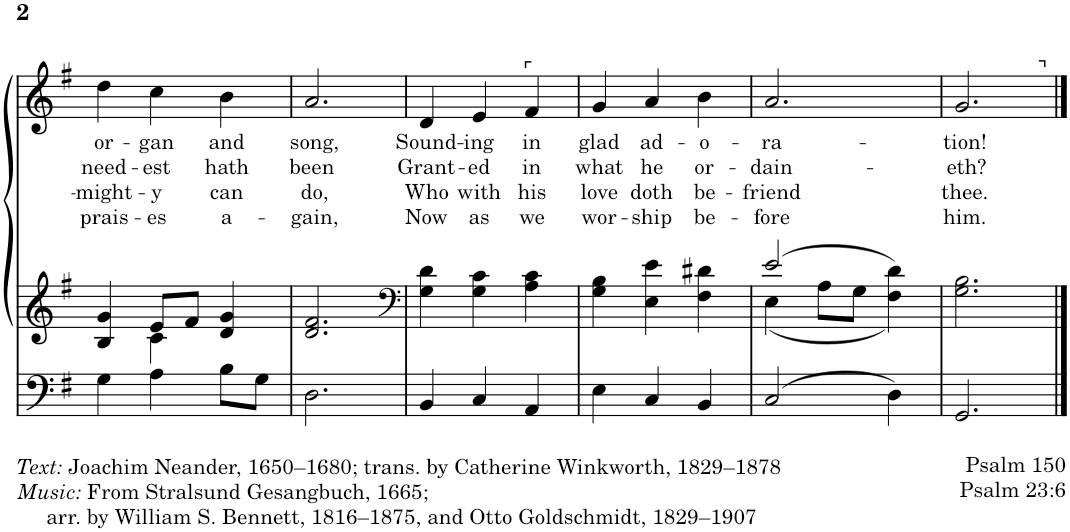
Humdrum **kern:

**kern	**kern	**kern	**text	**text	**text	**text
*part1	*part1	*part1	*part1	*part1	*part1	*part1
*staff3	*staff2	*staff1	*staff1	*staff1	*staff1	*staff1
*I"Organ	*	*	*	*	*	*
*I'Org.	*	*	*	*	*	*
!!LO:PB:g=z
*clefF4	*clefG2	*clefG2	*	*	*	*
*k[f#]	*k[f#]	*k[f#]	*	*	*	*
*M3/4	*M3/4	*M3/4	*	*	*	*
=16	=16	=16	=16	=16	=16	=16
*	*^	*	*	*	*	*
!	!	!	!	!LO:LY:b	!LO:LY:b	!LO:LY:b	!LO:LY:b
4G\	4B/ 4g/	4ryy	4dd\	or-	need-	-might-	prais-
!	!	!	!	!LO:LY:b	!LO:LY:b	!LO:LY:b	!LO:LY:b
4A\	8e/L	4c\	4cc\	-gan	-est	-y	-es
.	8f#/J	.	.	.	.	.	.
!	!	!	!	!LO:LY:b	!LO:LY:b	!LO:LY:b	!LO:LY:b
8B\L	4d/ 4g/	4ryy	4b\	and	hath	can	a-
8G\J	.	.	.	.	.	.	.
*	*v	*v	*	*	*	*	*
=17	=17	=17	=17	=17	=17	=17
!	!	!	!LO:LY:b	!LO:LY:b	!LO:LY:b	!LO:LY:b
2.D\	2.d/ 2.f#/	2.a/	song,	been	do,	-gain,
=18	=18	=18	=18	=18	=18	=18
*	*clefF4	*	*	*	*	*
!	!	!	!LO:LY:b	!LO:LY:b	!LO:LY:b	!LO:LY:b
4BB/	4G\ 4d\	4d/	Sound-	Grant-	Who	Now
!	!	!	!LO:LY:b	!LO:LY:b	!LO:LY:b	!LO:LY:b
4C/	4G\ 4c\	4e/	-ing	-ed	with	as
!	!	!LO:TX:a:t=⌜	!	!	!	!
!	!	!	!LO:LY:b	!LO:LY:b	!LO:LY:b	!LO:LY:b
4AA/	4A\ 4c\	4f#/	in	in	his	we
=19	=19	=19	=19	=19	=19	=19
!	!	!	!LO:LY:b	!LO:LY:b	!LO:LY:b	!LO:LY:b
4E\	4G\ 4B\	4g/	glad	what	love	wor-
!	!	!	!LO:LY:b	!LO:LY:b	!LO:LY:b	!LO:LY:b
4C/	4E\ 4e\	4a/	ad-	he	doth	-ship
!	!	!	!LO:LY:b	!LO:LY:b	!LO:LY:b	!LO:LY:b
4BB/	4F#\ 4d#X\	4b\	-o-	or-	be-	be-
=20	=20	=20	=20	=20	=20	=20
*	*^	*	*	*	*	*
!	!	!	!	!LO:LY:b	!LO:LY:b	!LO:LY:b	!LO:LY:b
2C/	2e/	4E\	2.a/	-ra-	-dain-	-friend	-fore
.	.	8A\L	.	.	.	.	.
.	.	8G\J	.	.	.	.	.
4D\	4F#\ 4d\	4ryy	.	.	.	.	.
=21	=21	=21	=21	=21	=21	=21	=21
!	!	!	!	!LO:LY:b	!LO:LY:b	!LO:LY:b	!LO:LY:b
*	*v	*v	*^	*	*	*	*
2.GG/	2.G\ 2.B\	2.g/	2ryy	-tion!	-eth?	thee.	him.
.	.	.	8ryy	.	.	.	.
!	!	!	!LO:TX:a:t=⌝	!	!	!	!
.	.	.	8ryy	.	.	.	.
*	*	*v	*v	*	*	*	*
==	==	==	==	==	==	==
*-	*-	*-	*-	*-	*-	*-
